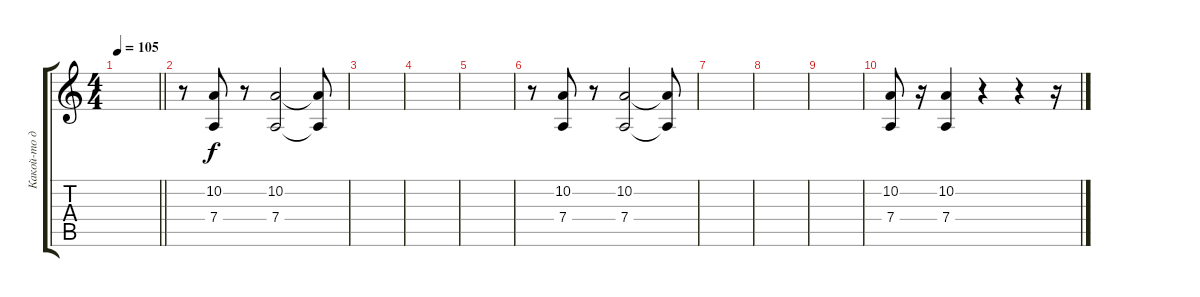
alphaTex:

\track ("Какой-то дудец" "Какой-то д") {instrument altosax}
\staff {score tabs}
\tuning (E4 B3 G3 D3 A2 E2) {hide}
\ts (4 4)
\tempo 105
\clef g2
\barLineRight lightlight
\ks c
|
\section ("" "")
r.8 (10.2 7.4).8 r.8 (10.2 7.4).2 (10.2{t} 7.4{t}).8 |
|
|
|
r.8 (10.2 7.4).8 r.8 (10.2 7.4).2 (10.2{t} 7.4{t}).8 |
|
|
|
(10.2 7.4).8 r.16 (10.2 7.4).4 r.4 r.4 r.16
